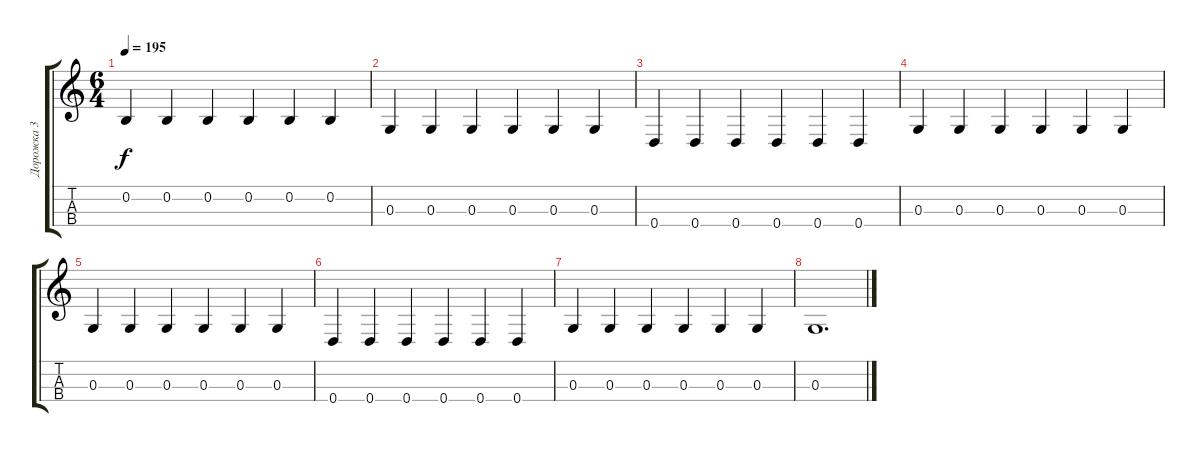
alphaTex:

\track ("Дорожка 3" "Дорожка 3") {mute instrument acousticgrandpiano}
\staff {score tabs}
\tuning (E4 B3 G3 D3) {hide}
\ts (6 4)
\tempo 195
\clef g2
\ks c
0.2.4{dy f} 0.2.4 0.2.4 0.2.4 0.2.4 0.2.4 |
0.3.4 0.3.4 0.3.4 0.3.4 0.3.4 0.3.4 |
0.4.4 0.4.4 0.4.4 0.4.4 0.4.4 0.4.4 |
0.3.4 0.3.4 0.3.4 0.3.4 0.3.4 0.3.4 |
0.3.4 0.3.4 0.3.4 0.3.4 0.3.4 0.3.4 |
0.4.4 0.4.4 0.4.4 0.4.4 0.4.4 0.4.4 |
0.3.4 0.3.4 0.3.4 0.3.4 0.3.4 0.3.4 |
0.3.1{d}
